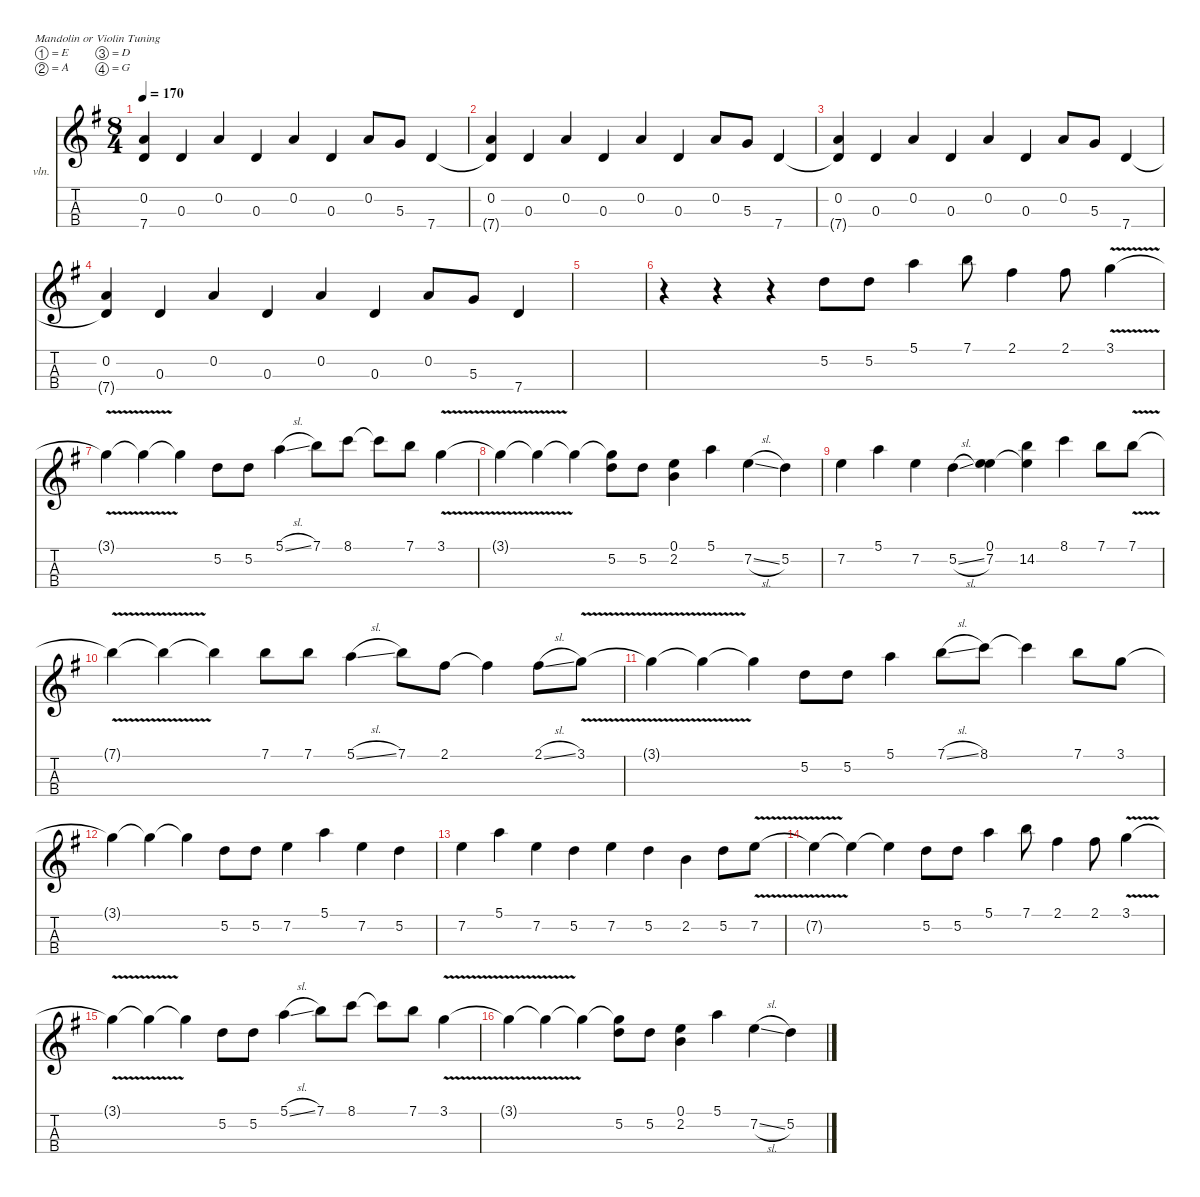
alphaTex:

\defaultSystemsLayout 4
\hideDynamics
\bracketExtendMode nobrackets
\firstSystemTrackNameOrientation horizontal
\otherSystemsTrackNameOrientation horizontal
\track ("Violin" "vln.") {instrument violin}
\staff {score tabs}
\tuning (E5 A4 D4 G3)
\ts (8 4)
\tempo 170
\clef g2
\ks g
(0.2 7.4{t}).4{dy mf} 0.3.4 0.2.4 0.3.4 0.2.4 0.3.4 0.2.8 5.3.8 7.4.4 |
(0.2 7.4{t}).4 0.3.4 0.2.4 0.3.4 0.2.4 0.3.4 0.2.8 5.3.8 7.4.4 |
(0.2 7.4{t}).4 0.3.4 0.2.4 0.3.4 0.2.4 0.3.4 0.2.8 5.3.8 7.4.4 |
(0.2 7.4{t}).4 0.3.4 0.2.4 0.3.4 0.2.4 0.3.4 0.2.8 5.3.8 7.4.4 |
|
r.4 r.4 r.4 5.2.8 5.2.8 5.1.4 7.1.8 2.1.4 2.1.8 3.1{v}.4 |
3.1{v t}.4 3.1{t}.4 3.1{t}.4 5.2.8 5.2.8 5.1{sl}.4 7.1.8 8.1.8 8.1{t}.8 7.1.8 3.1{v}.4 |
3.1{v t}.4 3.1{t}.4 3.1{t}.4 (5.2 3.1{t}).8 5.2.8 (0.1 2.2).4 5.1.4 7.2{sl}.4 5.2.4 |
7.2.4 5.1.4 7.2.4 5.2{sl}.4 (0.1 7.2).4 (14.2 0.1{t}).4 8.1.4 7.1.8 7.1{v}.8 |
7.1{v t}.4 7.1{t}.4 7.1{t}.4 7.1.8 7.1.8 5.1{sl}.4 7.1.8 2.1.8 2.1{t}.4 2.1{sl}.8 3.1{v}.8 |
3.1{v t}.4 3.1{t}.4 3.1{t}.4 5.2.8 5.2.8 5.1.4 7.1{sl}.8 8.1.8 8.1{t}.4 7.1.8 3.1.8 |
3.1{t}.4 3.1{t}.4 3.1{t}.4 5.2.8 5.2.8 7.2.4 5.1.4 7.2.4 5.2.4 |
7.2.4 5.1.4 7.2.4 5.2.4 7.2.4 5.2.4 2.2.4 5.2.8 7.2{v}.8 |
7.2{t}.4 7.2{t}.4 7.2{t}.4 5.2.8 5.2.8 5.1.4 7.1.8 2.1.4 2.1.8 3.1{v}.4 |
3.1{v t}.4 3.1{t}.4 3.1{t}.4 5.2.8 5.2.8 5.1{sl}.4 7.1.8 8.1.8 8.1{t}.8 7.1.8 3.1{v}.4 |
3.1{v t}.4 3.1{t}.4 3.1{t}.4 (5.2 3.1{t}).8 5.2.8 (0.1 2.2).4 5.1.4 7.2{sl}.4 5.2.4
